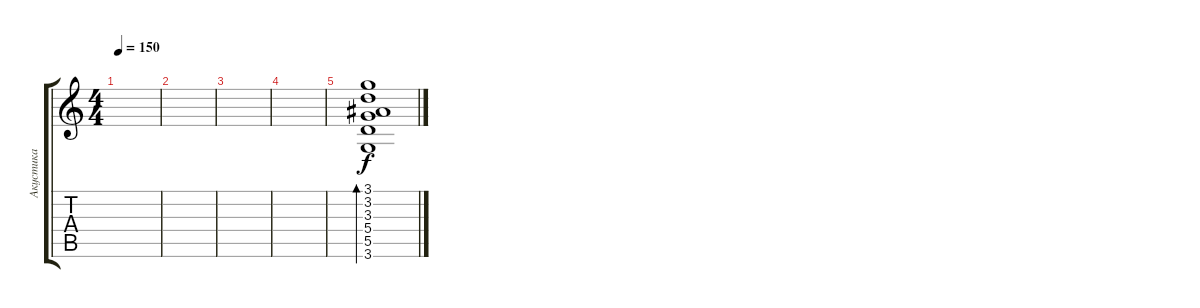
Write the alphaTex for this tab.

\track ("Акустика" "Акустика") {instrument acousticguitarnylon}
\staff {score tabs}
\tuning (E4 B3 G3 D3 A2 E2) {hide}
\ts (4 4)
\tempo 150
\clef g2
\ks c
|
|
|
|
(3.1 3.2 3.3 5.4 5.5 3.6).1{bd 240}
